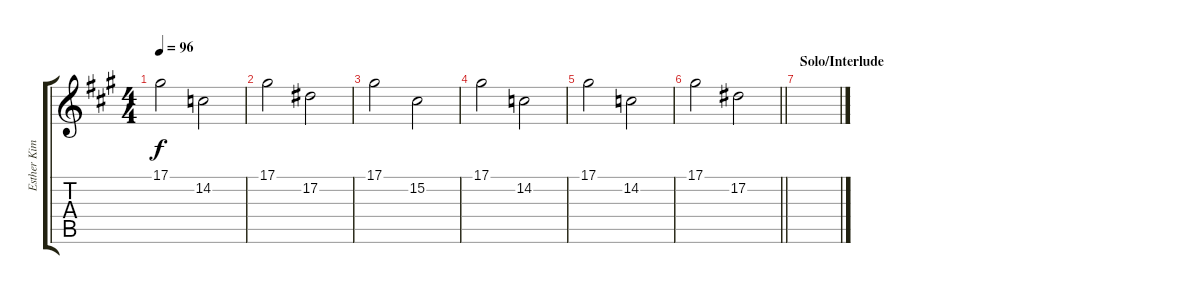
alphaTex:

\track ("Esther Kim" "Esther Kim") {instrument brightacousticpiano}
\staff {score tabs}
\tuning (Eb4 Bb3 Gb3 Db3 Ab2 Eb2) {hide}
\ts (4 4)
\tempo 96
\clef g2
\ks a
17.1.2{dy f} 14.2.2 |
17.1.2 17.2.2 |
17.1.2 15.2.2 |
17.1.2 14.2.2 |
17.1.2 14.2.2 |
\barLineRight lightlight
17.1.2 17.2.2 |
\section ("" "Solo/Interlude")
